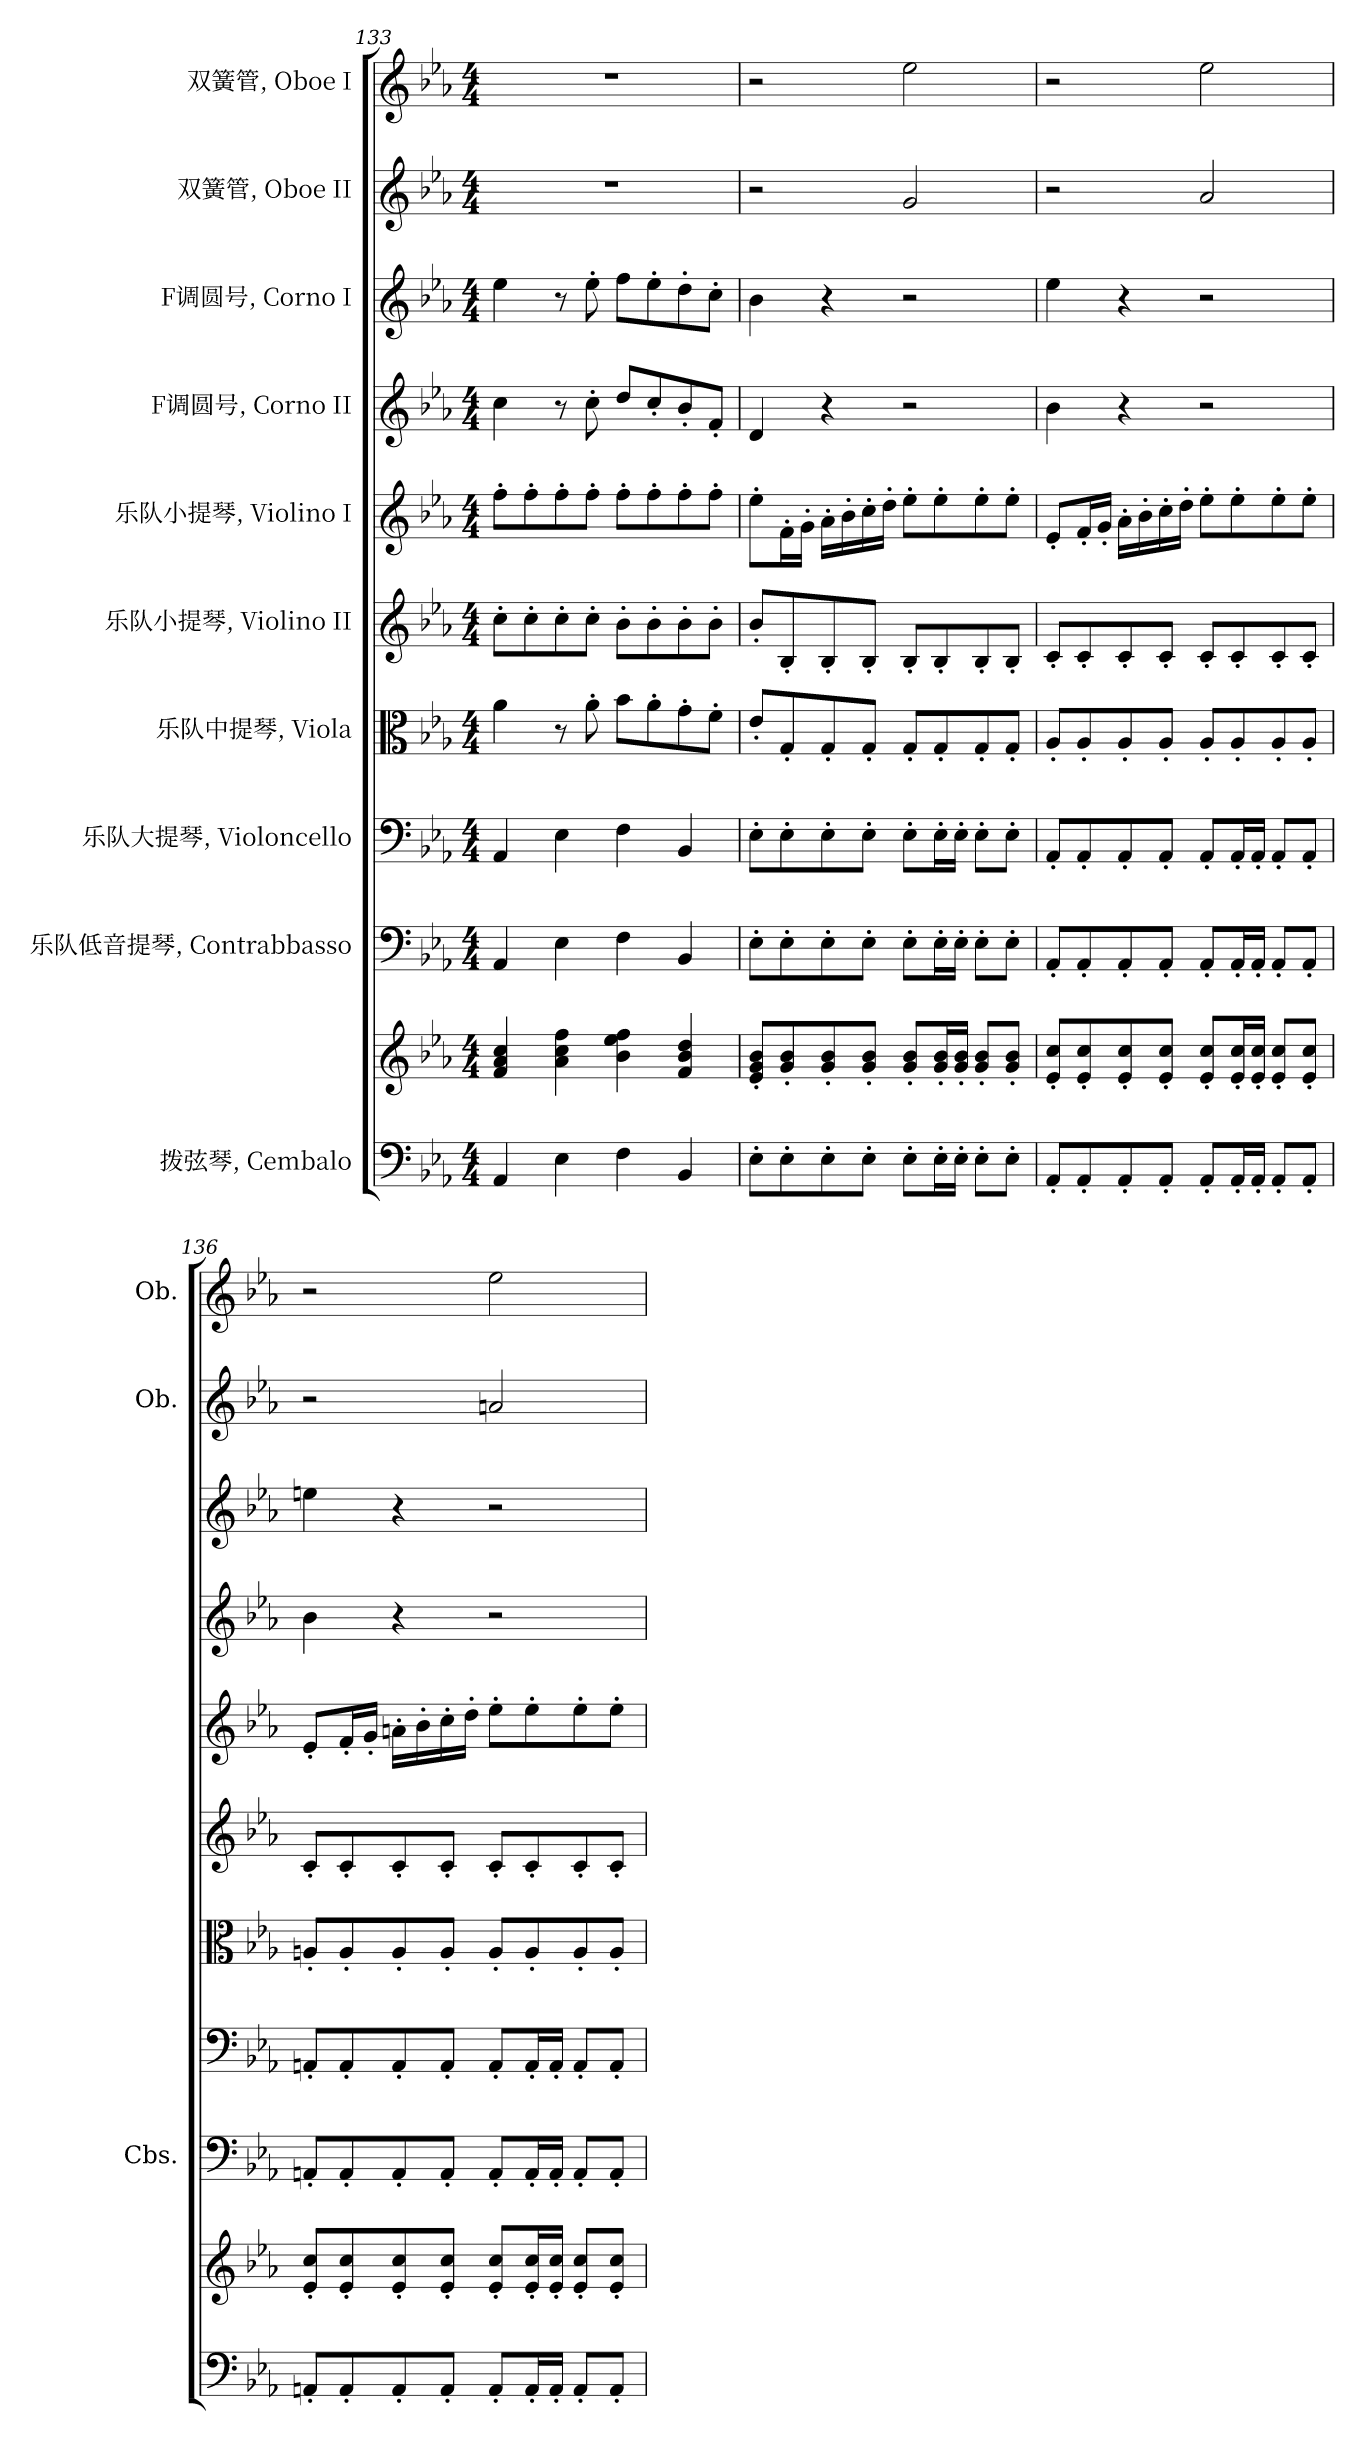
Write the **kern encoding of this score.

**kern	**kern	**kern	**kern	**kern	**kern	**kern	**kern	**kern	**kern	**kern
*part10	*part10	*part9	*part8	*part7	*part6	*part5	*part4	*part3	*part2	*part1
*staff11	*staff10	*staff9	*staff8	*staff7	*staff6	*staff5	*staff4	*staff3	*staff2	*staff1
*I"拨弦琴, Cembalo	*	*I"乐队低音提琴, Contrabbasso	*I"乐队大提琴, Violoncello	*I"乐队中提琴, Viola	*I"乐队小提琴, Violino II	*I"乐队小提琴, Violino I	*I"F调圆号, Corno II	*I"F调圆号, Corno I	*I"双簧管, Oboe II	*I"双簧管, Oboe I
*	*	*I'Cbs.	*	*	*	*	*	*	*I'Ob.	*I'Ob.
*clefF4	*clefG2	*clefF4	*clefF4	*clefC3	*clefG2	*clefG2	*clefG2	*clefG2	*clefG2	*clefG2
*	*	*ITrd7c12	*	*	*	*	*ITrd4c7	*ITrd4c7	*	*
*k[b-e-a-]	*k[b-e-a-]	*k[b-e-a-]	*k[b-e-a-]	*k[b-e-a-]	*k[b-e-a-]	*k[b-e-a-]	*k[b-e-a-d-]	*k[b-e-a-d-]	*k[b-e-a-]	*k[b-e-a-]
*M4/4	*M4/4	*M4/4	*M4/4	*M4/4	*M4/4	*M4/4	*M4/4	*M4/4	*M4/4	*M4/4
=133	=133	=133	=133	=133	=133	=133	=133	=133	=133	=133
4AA-/	4f/ 4a-/ 4cc/	4AAA-/	4AA-/	4a-\	8cc'\L	8ff'\L	4f\	4a-\	1r	1r
.	.	.	.	.	8cc'\	8ff'\	.	.	.	.
4E-\	4a-\ 4cc\ 4ff\	4EE-\	4E-\	8r	8cc'\	8ff'\	8r	8r	.	.
.	.	.	.	8a-'\	8cc'\J	8ff'\J	8f'\	8a-'\	.	.
4F\	4b-\ 4ee-\ 4ff\	4FF\	4F\	8b-\L	8b-'\L	8ff'\L	8g/L	8b-\L	.	.
.	.	.	.	8a-'\	8b-'\	8ff'\	8f'/	8a-'\	.	.
4BB-/	4f/ 4b-/ 4dd/	4BBB-/	4BB-/	8g'\	8b-'\	8ff'\	8e-'/	8g'\	.	.
.	.	.	.	8f'\J	8b-'\J	8ff'\J	8B-'/J	8f'\J	.	.
!!LO:PB:g=z
=134	=134	=134	=134	=134	=134	=134	=134	=134	=134	=134
8E-'\L	8e-/' 8g/' 8b-/'L	8EE-'\L	8E-'\L	8e-'/L	8b-'/L	8ee-'\L	4G/	4e-\	2r	2r
8E-'\	8g/' 8b-/'	8EE-'\	8E-'\	8G'/	8B-'/	16f'\L	.	.	.	.
.	.	.	.	.	.	16g'\JJ	.	.	.	.
8E-'\	8g/' 8b-/'	8EE-'\	8E-'\	8G'/	8B-'/	16a-'\LL	4r	4r	.	.
.	.	.	.	.	.	16b-'\	.	.	.	.
8E-'\J	8g/' 8b-/'J	8EE-'\J	8E-'\J	8G'/J	8B-'/J	16cc'\	.	.	.	.
.	.	.	.	.	.	16dd'\JJ	.	.	.	.
8E-'\L	8g/' 8b-/'L	8EE-'\L	8E-'\L	8G'/L	8B-'/L	8ee-'\L	2r	2r	2g/	2ee-\
16E-'\L	16g/' 16b-/'L	16EE-'\L	16E-'\L	8G'/	8B-'/	8ee-'\	.	.	.	.
16E-'\JJ	16g/' 16b-/'JJ	16EE-'\JJ	16E-'\JJ	.	.	.	.	.	.	.
8E-'\L	8g/' 8b-/'L	8EE-'\L	8E-'\L	8G'/	8B-'/	8ee-'\	.	.	.	.
8E-'\J	8g/' 8b-/'J	8EE-'\J	8E-'\J	8G'/J	8B-'/J	8ee-'\J	.	.	.	.
=135	=135	=135	=135	=135	=135	=135	=135	=135	=135	=135
8AA-'/L	8e-/' 8cc/'L	8AAA-'/L	8AA-'/L	8A-'/L	8c'/L	8e-'/L	4e-\	4a-\	2r	2r
8AA-'/	8e-/' 8cc/'	8AAA-'/	8AA-'/	8A-'/	8c'/	16f'/L	.	.	.	.
.	.	.	.	.	.	16g'/JJ	.	.	.	.
8AA-'/	8e-/' 8cc/'	8AAA-'/	8AA-'/	8A-'/	8c'/	16a-'\LL	4r	4r	.	.
.	.	.	.	.	.	16b-'\	.	.	.	.
8AA-'/J	8e-/' 8cc/'J	8AAA-'/J	8AA-'/J	8A-'/J	8c'/J	16cc'\	.	.	.	.
.	.	.	.	.	.	16dd'\JJ	.	.	.	.
8AA-'/L	8e-/' 8cc/'L	8AAA-'/L	8AA-'/L	8A-'/L	8c'/L	8ee-'\L	2r	2r	2a-/	2ee-\
16AA-'/L	16e-/' 16cc/'L	16AAA-'/L	16AA-'/L	8A-'/	8c'/	8ee-'\	.	.	.	.
16AA-'/JJ	16e-/' 16cc/'JJ	16AAA-'/JJ	16AA-'/JJ	.	.	.	.	.	.	.
8AA-'/L	8e-/' 8cc/'L	8AAA-'/L	8AA-'/L	8A-'/	8c'/	8ee-'\	.	.	.	.
8AA-'/J	8e-/' 8cc/'J	8AAA-'/J	8AA-'/J	8A-'/J	8c'/J	8ee-'\J	.	.	.	.
=136	=136	=136	=136	=136	=136	=136	=136	=136	=136	=136
8AAn'/L	8e-/' 8cc/'L	8AAAn'/L	8AAn'/L	8An'/L	8c'/L	8e-'/L	4e-\	4an\	2r	2r
8AA'/	8e-/' 8cc/'	8AAA'/	8AA'/	8A'/	8c'/	16f'/L	.	.	.	.
.	.	.	.	.	.	16g'/JJ	.	.	.	.
8AA'/	8e-/' 8cc/'	8AAA'/	8AA'/	8A'/	8c'/	16an'\LL	4r	4r	.	.
.	.	.	.	.	.	16b-'\	.	.	.	.
8AA'/J	8e-/' 8cc/'J	8AAA'/J	8AA'/J	8A'/J	8c'/J	16cc'\	.	.	.	.
.	.	.	.	.	.	16dd'\JJ	.	.	.	.
8AA'/L	8e-/' 8cc/'L	8AAA'/L	8AA'/L	8A'/L	8c'/L	8ee-'\L	2r	2r	2an/	2ee-\
16AA'/L	16e-/' 16cc/'L	16AAA'/L	16AA'/L	8A'/	8c'/	8ee-'\	.	.	.	.
16AA'/JJ	16e-/' 16cc/'JJ	16AAA'/JJ	16AA'/JJ	.	.	.	.	.	.	.
8AA'/L	8e-/' 8cc/'L	8AAA'/L	8AA'/L	8A'/	8c'/	8ee-'\	.	.	.	.
8AA'/J	8e-/' 8cc/'J	8AAA'/J	8AA'/J	8A'/J	8c'/J	8ee-'\J	.	.	.	.
=	=	=	=	=	=	=	=	=	=	=
*-	*-	*-	*-	*-	*-	*-	*-	*-	*-	*-
